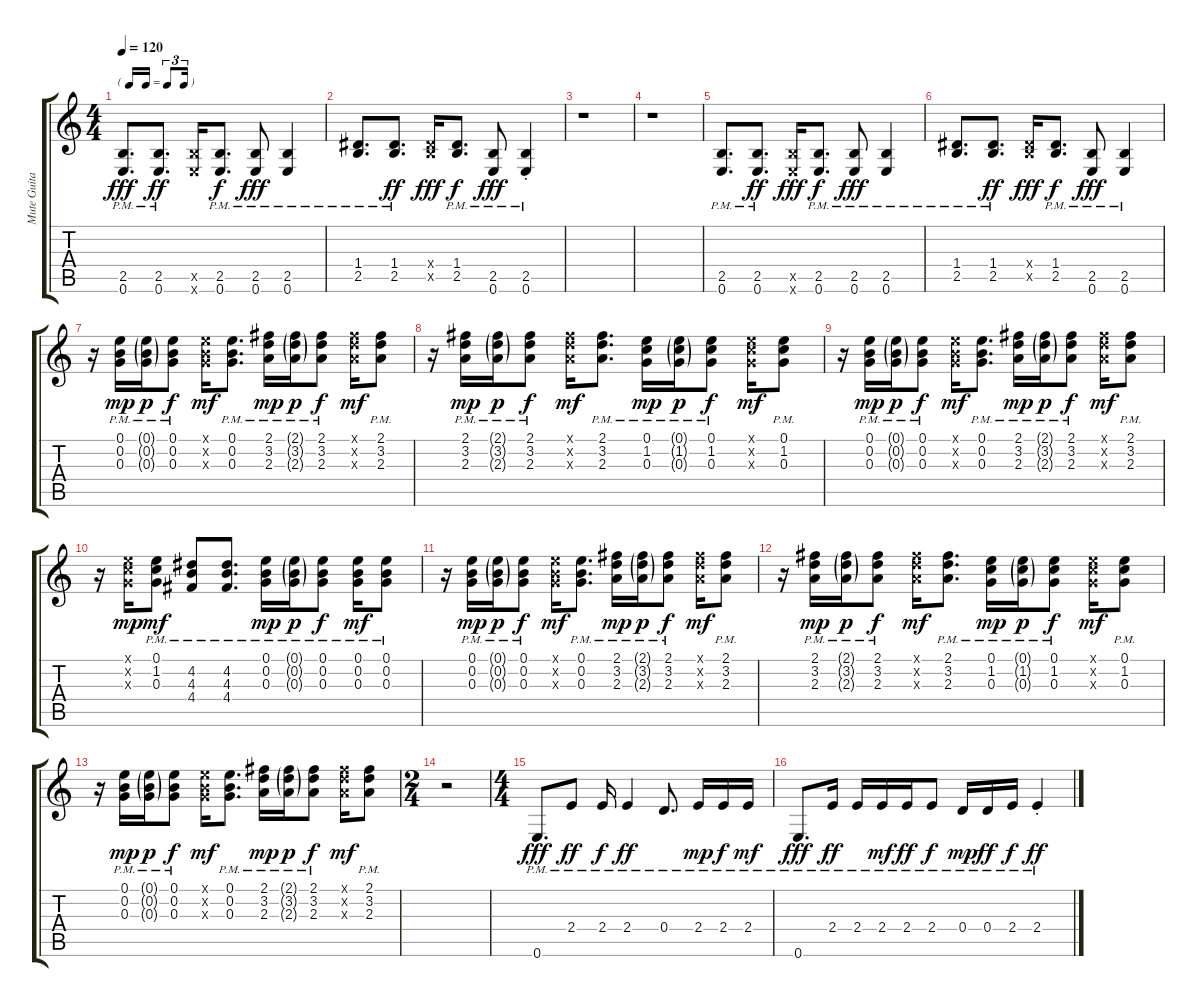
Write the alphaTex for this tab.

\track ("Mute Guitar" "Mute Guita") {instrument overdrivenguitar}
\staff {score tabs}
\tuning (E4 B3 G3 D3 A2 E2) {hide}
\ts (4 4)
\tf triplet16th
\tempo 120
\clef g2
\ks c
(2.5{pm} 0.6{pm}).8{d dy fff} (2.5{pm} 0.6{pm}).8{d dy ff} (2.5{x} 0.6{x}).16 (2.5{pm} 0.6{pm}).8{d dy f} (2.5{pm} 0.6{pm}).8{dy fff} (2.5{pm} 0.6{pm}).4 |
(1.4{pm} 2.5{pm}).8{d} (1.4{pm} 2.5{pm}).8{d dy ff} (1.4{x} 2.5{x}).16{dy fff} (1.4{pm} 2.5{pm}).8{d dy f} (2.5{pm} 0.6{pm}).8{dy fff} (2.5{pm st} 0.6{pm st}).4 |
r.1 |
r.1 |
(2.5{pm} 0.6{pm}).8{d} (2.5{pm} 0.6{pm}).8{d dy ff} (2.5{x} 0.6{x}).16{dy fff} (2.5{pm} 0.6{pm}).8{d dy f} (2.5{pm} 0.6{pm}).8{dy fff} (2.5{pm} 0.6{pm}).4 |
(1.4{pm} 2.5{pm}).8{d} (1.4{pm} 2.5{pm}).8{d dy ff} (1.4{x} 2.5{x}).16{dy fff} (1.4{pm} 2.5{pm}).8{d dy f} (2.5{pm} 0.6{pm}).8{dy fff} (2.5{pm} 0.6{pm}).4 |
r.16 (0.1{pm} 0.2{pm} 0.3{pm}).16{dy mp} (0.1{g pm} 0.2{g pm} 0.3{g pm}).16{dy p} (0.1{pm} 0.2{pm} 0.3{pm}).8{dy f} (0.1{x} 0.2{x} 0.3{x}).16{dy mf} (0.1{pm} 0.2{pm} 0.3{pm}).8{d} (2.1{pm} 3.2{pm} 2.3{pm}).16{dy mp} (2.1{g pm} 3.2{g pm} 2.3{g pm}).16{dy p} (2.1{pm} 3.2{pm} 2.3{pm}).8{dy f} (2.1{x} 3.2{x} 2.3{x}).16{dy mf} (2.1{pm} 3.2{pm} 2.3{pm}).8 |
r.16 (2.1{pm} 3.2{pm} 2.3{pm}).16{dy mp} (2.1{g pm} 3.2{g pm} 2.3{g pm}).16{dy p} (2.1{pm} 3.2{pm} 2.3{pm}).8{dy f} (2.1{x} 3.2{x} 2.3{x}).16{dy mf} (2.1{pm} 3.2{pm} 2.3{pm}).8{d} (0.1{pm} 1.2{pm} 0.3{pm}).16{dy mp} (0.1{g pm} 1.2{g pm} 0.3{g pm}).16{dy p} (0.1{pm} 1.2{pm} 0.3{pm}).8{dy f} (0.1{x} 1.2{x} 0.3{x}).16{dy mf} (0.1{pm} 1.2{pm} 0.3{pm}).8 |
r.16 (0.1{pm} 0.2{pm} 0.3{pm}).16{dy mp} (0.1{g pm} 0.2{g pm} 0.3{g pm}).16{dy p} (0.1{pm} 0.2{pm} 0.3{pm}).8{dy f} (0.1{x} 0.2{x} 0.3{x}).16{dy mf} (0.1{pm} 0.2{pm} 0.3{pm}).8{d} (2.1{pm} 3.2{pm} 2.3{pm}).16{dy mp} (2.1{g pm} 3.2{g pm} 2.3{g pm}).16{dy p} (2.1{pm} 3.2{pm} 2.3{pm}).8{dy f} (2.1{x} 3.2{x} 2.3{x}).16{dy mf} (2.1{pm} 3.2{pm} 2.3{pm}).8 |
r.16 (0.1{x} 1.2{x} 0.3{x}).16{dy mp} (0.1{pm} 1.2{pm} 0.3{pm}).8{dy mf} (4.2{pm} 4.3{pm} 4.4{pm}).8 (4.2{pm} 4.3{pm} 4.4{pm}).8{d} (0.1{pm} 0.2{pm} 0.3{pm}).16{dy mp} (0.1{g pm} 0.2{g pm} 0.3{g pm}).16{dy p} (0.1{pm} 0.2{pm} 0.3{pm}).8{dy f} (0.1{pm} 0.2{pm} 0.3{pm}).16{dy mf} (0.1{pm} 0.2{pm} 0.3{pm}).8 |
r.16 (0.1{pm} 0.2{pm} 0.3{pm}).16{dy mp} (0.1{g pm} 0.2{g pm} 0.3{g pm}).16{dy p} (0.1{pm} 0.2{pm} 0.3{pm}).8{dy f} (0.1{x} 0.2{x} 0.3{x}).16{dy mf} (0.1{pm} 0.2{pm} 0.3{pm}).8{d} (2.1{pm} 3.2{pm} 2.3{pm}).16{dy mp} (2.1{g pm} 3.2{g pm} 2.3{g pm}).16{dy p} (2.1{pm} 3.2{pm} 2.3{pm}).8{dy f} (2.1{x} 3.2{x} 2.3{x}).16{dy mf} (2.1{pm} 3.2{pm} 2.3{pm}).8 |
r.16 (2.1{pm} 3.2{pm} 2.3{pm}).16{dy mp} (2.1{g pm} 3.2{g pm} 2.3{g pm}).16{dy p} (2.1{pm} 3.2{pm} 2.3{pm}).8{dy f} (2.1{x} 3.2{x} 2.3{x}).16{dy mf} (2.1{pm} 3.2{pm} 2.3{pm}).8{d} (0.1{pm} 1.2{pm} 0.3{pm}).16{dy mp} (0.1{g pm} 1.2{g pm} 0.3{g pm}).16{dy p} (0.1{pm} 1.2{pm} 0.3{pm}).8{dy f} (0.1{x} 1.2{x} 0.3{x}).16{dy mf} (0.1{pm} 1.2{pm} 0.3{pm}).8 |
r.16 (0.1{pm} 0.2{pm} 0.3{pm}).16{dy mp} (0.1{g pm} 0.2{g pm} 0.3{g pm}).16{dy p} (0.1{pm} 0.2{pm} 0.3{pm}).8{dy f} (0.1{x} 0.2{x} 0.3{x}).16{dy mf} (0.1{pm} 0.2{pm} 0.3{pm}).8{d} (2.1{pm} 3.2{pm} 2.3{pm}).16{dy mp} (2.1{g pm} 3.2{g pm} 2.3{g pm}).16{dy p} (2.1{pm} 3.2{pm} 2.3{pm}).8{dy f} (2.1{x} 3.2{x} 2.3{x}).16{dy mf} (2.1{pm} 3.2{pm} 2.3{pm}).8 |
\ts (2 4)
r.2 |
\ts (4 4)
0.6{pm}.8{d dy fff} 2.4{pm}.8{dy ff} 2.4{pm}.16{dy f} 2.4{pm}.4{dy ff} 0.4{pm}.8{d} 2.4{pm}.16{dy mp} 2.4{pm}.16{dy f} 2.4{pm}.16{dy mf} |
0.6{pm}.8{d dy fff} 2.4{pm}.16{dy ff} 2.4{pm}.16 2.4{pm}.16{dy mf} 2.4{pm}.16{dy ff} 2.4{pm}.8{dy f} 0.4{pm}.16{dy mp} 0.4{pm}.16{dy ff} 2.4{pm}.16{dy f} 2.4{pm st}.4{dy ff}
